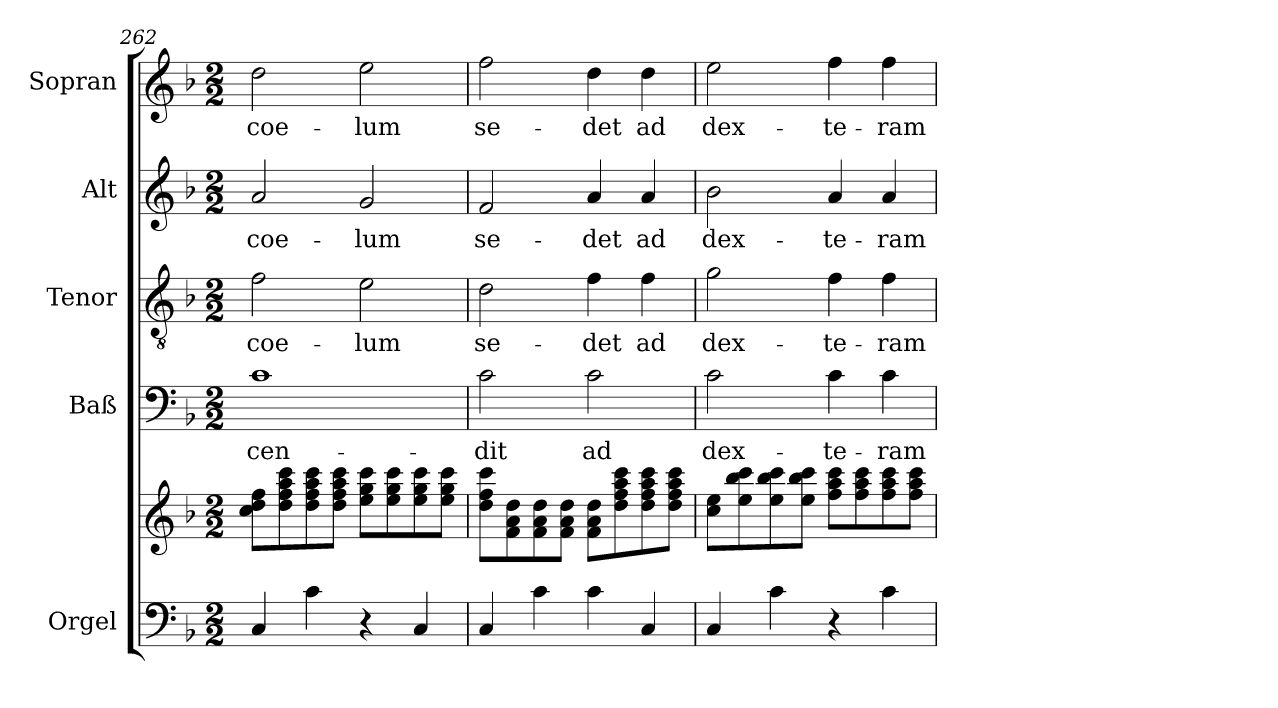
**kern	**kern	**kern	**text	**kern	**text	**kern	**text	**kern	**text
*part5	*part5	*part4	*part4	*part3	*part3	*part2	*part2	*part1	*part1
*staff6	*staff5	*staff4	*staff4	*staff3	*staff3	*staff2	*staff2	*staff1	*staff1
*I"Orgel	*	*I"Baß	*	*I"Tenor	*	*I"Alt	*	*I"Sopran	*
*I'Org.	*	*	*	*	*	*	*	*	*
*clefF4	*clefG2	*clefF4	*	*clefGv2	*	*clefG2	*	*clefG2	*
*k[b-]	*k[b-]	*k[b-]	*	*k[b-]	*	*k[b-]	*	*k[b-]	*
*F:	*F:	*F:	*	*F:	*	*F:	*	*F:	*
*M2/2	*M2/2	*M2/2	*	*M2/2	*	*M2/2	*	*M2/2	*
=262	=262	=262	=262	=262	=262	=262	=262	=262	=262
!	!	!	!LO:LY:b	!	!LO:LY:b	!	!LO:LY:b	!	!LO:LY:b
4C/	8cc\ 8dd\ 8ff\L	1c	-cen-	2f\	coe-	2a/	coe-	2dd\	coe-
.	8dd\ 8ff\ 8aa\ 8ccc\	.	.	.	.	.	.	.	.
4c\	8dd\ 8ff\ 8aa\ 8ccc\	.	.	.	.	.	.	.	.
.	8dd\ 8ff\ 8aa\ 8ccc\J	.	.	.	.	.	.	.	.
!	!	!	!	!	!LO:LY:b	!	!LO:LY:b	!	!LO:LY:b
4r	8ee\ 8gg\ 8ccc\L	.	.	2e\	-lum	2g/	-lum	2ee\	-lum
.	8ee\ 8gg\ 8ccc\	.	.	.	.	.	.	.	.
4C/	8ee\ 8gg\ 8ccc\	.	.	.	.	.	.	.	.
.	8ee\ 8gg\ 8ccc\J	.	.	.	.	.	.	.	.
!!LO:PB:g=z
=263	=263	=263	=263	=263	=263	=263	=263	=263	=263
!	!	!	!LO:LY:b	!	!LO:LY:b	!	!LO:LY:b	!	!LO:LY:b
4C/	8dd\ 8ff\ 8ccc\L	2c\	-dit	2d\	se-	2f/	se-	2ff\	se-
.	8f\ 8a\ 8dd\	.	.	.	.	.	.	.	.
4c\	8f\ 8a\ 8dd\	.	.	.	.	.	.	.	.
.	8f\ 8a\ 8dd\J	.	.	.	.	.	.	.	.
!	!	!	!LO:LY:b	!	!LO:LY:b	!	!LO:LY:b	!	!LO:LY:b
4c\	8f\ 8a\ 8dd\L	2c\	ad	4f\	-det	4a/	-det	4dd\	-det
.	8dd\ 8ff\ 8aa\ 8ccc\	.	.	.	.	.	.	.	.
!	!	!	!	!	!LO:LY:b	!	!LO:LY:b	!	!LO:LY:b
4C/	8dd\ 8ff\ 8aa\ 8ccc\	.	.	4f\	ad	4a/	ad	4dd\	ad
.	8dd\ 8ff\ 8aa\ 8ccc\J	.	.	.	.	.	.	.	.
=264	=264	=264	=264	=264	=264	=264	=264	=264	=264
!	!	!	!LO:LY:b	!	!LO:LY:b	!	!LO:LY:b	!	!LO:LY:b
4C/	8cc\ 8ee\L	2c\	dex-	2g\	dex-	2b-\	dex-	2ee\	dex-
.	8ee\ 8bb-\ 8ccc\	.	.	.	.	.	.	.	.
4c\	8ee\ 8bb-\ 8ccc\	.	.	.	.	.	.	.	.
.	8ee\ 8bb-\ 8ccc\J	.	.	.	.	.	.	.	.
!	!	!	!LO:LY:b	!	!LO:LY:b	!	!LO:LY:b	!	!LO:LY:b
4r	8ff\ 8aa\ 8ccc\L	4c\	-te-	4f\	-te-	4a/	-te-	4ff\	-te-
.	8ff\ 8aa\ 8ccc\	.	.	.	.	.	.	.	.
!	!	!	!LO:LY:b	!	!LO:LY:b	!	!LO:LY:b	!	!LO:LY:b
4c\	8ff\ 8aa\ 8ccc\	4c\	-ram	4f\	-ram	4a/	-ram	4ff\	-ram
.	8ff\ 8aa\ 8ccc\J	.	.	.	.	.	.	.	.
=	=	=	=	=	=	=	=	=	=
*-	*-	*-	*-	*-	*-	*-	*-	*-	*-
